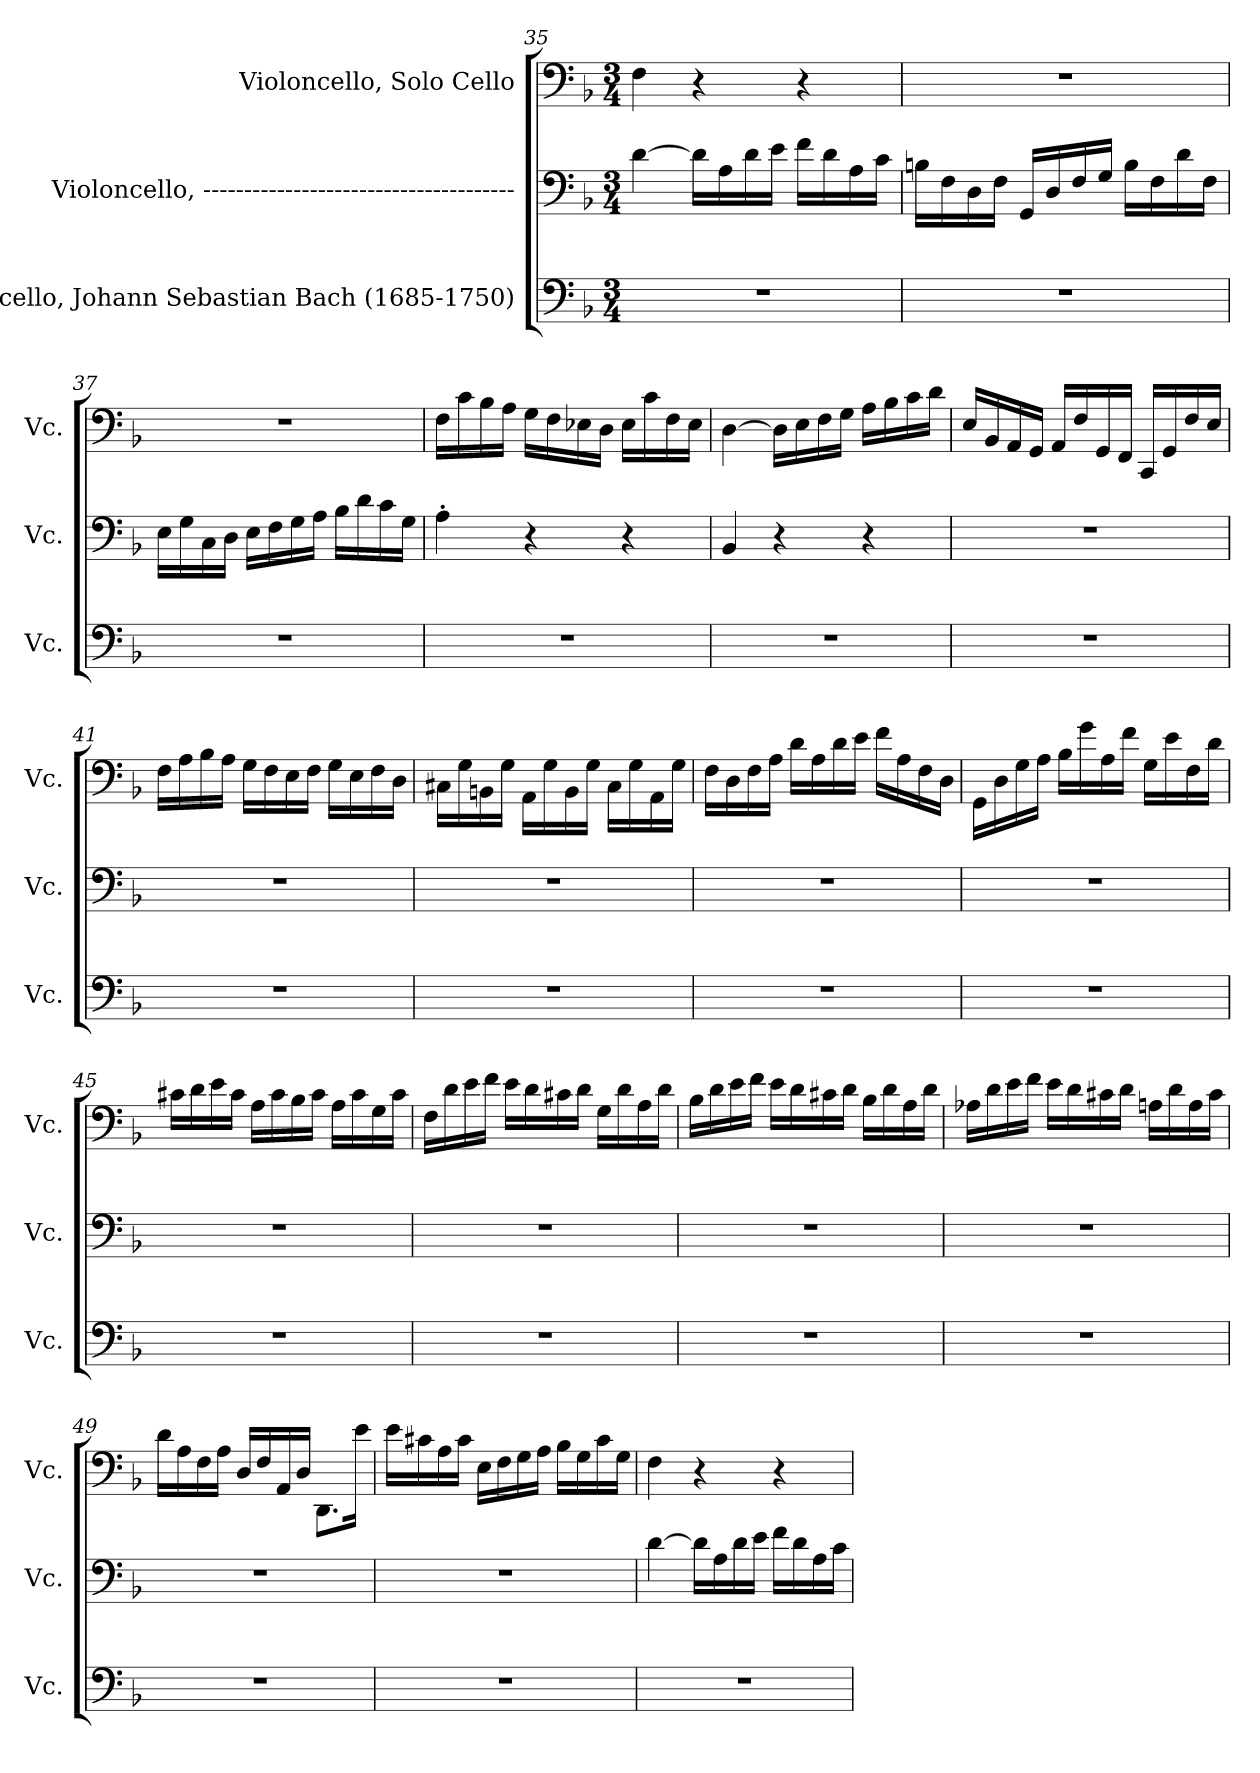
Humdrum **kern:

**kern	**kern	**kern
*part3	*part2	*part1
*staff3	*staff2	*staff1
*I"Violoncello, Johann Sebastian Bach  (1685-1750)	*I"Violoncello, --------------------------------------	*I"Violoncello, Solo Cello
*I'Vc.	*I'Vc.	*I'Vc.
*clefF4	*clefF4	*clefF4
*k[b-]	*k[b-]	*k[b-]
*M3/4	*M3/4	*M3/4
=35	=35	=35
2.r	[4d\	4F\
.	16d\LL]	4r
.	16A\	.
.	16d\	.
.	16e\JJ	.
.	16f\LL	4r
.	16d\	.
.	16A\	.
.	16c\JJ	.
!!LO:PB:g=z
=36	=36	=36
2.r	16Bn\LL	2.r
.	16F\	.
.	16D\	.
.	16F\JJ	.
.	16GG/LL	.
.	16D/	.
.	16F/	.
.	16G/JJ	.
.	16B\LL	.
.	16F\	.
.	16d\	.
.	16F\JJ	.
=37	=37	=37
2.r	16E\LL	2.r
.	16G\	.
.	16C\	.
.	16D\JJ	.
.	16E\LL	.
.	16F\	.
.	16G\	.
.	16A\JJ	.
.	16B-\LL	.
.	16d\	.
.	16c\	.
.	16G\JJ	.
=38	=38	=38
2.r	4A'\	16F\LL
.	.	16c\
.	.	16B-\
.	.	16A\JJ
.	4r	16G\LL
.	.	16F\
.	.	16E-X\
.	.	16D\JJ
.	4r	16E-\LL
.	.	16c\
.	.	16F\
.	.	16E-\JJ
!!LO:LB:g=z
=39	=39	=39
2.r	4BB-/	[4D\
.	4r	16D\LL]
.	.	16E\
.	.	16F\
.	.	16G\JJ
.	4r	16A\LL
.	.	16B-\
.	.	16c\
.	.	16d\JJ
=40	=40	=40
2.r	2.r	16E/LL
.	.	16BB-/
.	.	16AA/
.	.	16GG/JJ
.	.	16AA/LL
.	.	16F/
.	.	16GG/
.	.	16FF/JJ
.	.	16CC/LL
.	.	16GG/
.	.	16F/
.	.	16E/JJ
=41	=41	=41
2.r	2.r	16F\LL
.	.	16A\
.	.	16B-\
.	.	16A\JJ
.	.	16G\LL
.	.	16F\
.	.	16E\
.	.	16F\JJ
.	.	16G\LL
.	.	16E\
.	.	16F\
.	.	16D\JJ
!!LO:LB:g=z
=42	=42	=42
2.r	2.r	16C#X\LL
.	.	16G\
.	.	16BBn\
.	.	16G\JJ
.	.	16AA\LL
.	.	16G\
.	.	16BB\
.	.	16G\JJ
.	.	16C#\LL
.	.	16G\
.	.	16AA\
.	.	16G\JJ
=43	=43	=43
2.r	2.r	16F\LL
.	.	16D\
.	.	16F\
.	.	16A\JJ
.	.	16d\LL
.	.	16A\
.	.	16d\
.	.	16e\JJ
.	.	16f\LL
.	.	16A\
.	.	16F\
.	.	16D\JJ
=44	=44	=44
2.r	2.r	16GG\LL
.	.	16D\
.	.	16G\
.	.	16A\JJ
.	.	16B-\LL
.	.	16g\
.	.	16A\
.	.	16f\JJ
.	.	16G\LL
.	.	16e\
.	.	16F\
.	.	16d\JJ
!!LO:LB:g=z
=45	=45	=45
2.r	2.r	16c#X\LL
.	.	16d\
.	.	16e\
.	.	16c#\JJ
.	.	16A\LL
.	.	16c#\
.	.	16B-\
.	.	16c#\JJ
.	.	16A\LL
.	.	16c#\
.	.	16G\
.	.	16c#\JJ
=46	=46	=46
2.r	2.r	16F\LL
.	.	16d\
.	.	16e\
.	.	16f\JJ
.	.	16e\LL
.	.	16d\
.	.	16c#X\
.	.	16d\JJ
.	.	16G\LL
.	.	16d\
.	.	16A\
.	.	16d\JJ
=47	=47	=47
2.r	2.r	16B-\LL
.	.	16d\
.	.	16e\
.	.	16f\JJ
.	.	16e\LL
.	.	16d\
.	.	16c#X\
.	.	16d\JJ
.	.	16B-\LL
.	.	16d\
.	.	16A\
.	.	16d\JJ
!!LO:PB:g=z
=48	=48	=48
2.r	2.r	16A-X\LL
.	.	16d\
.	.	16e\
.	.	16f\JJ
.	.	16e\LL
.	.	16d\
.	.	16c#X\
.	.	16d\JJ
.	.	16An\LL
.	.	16d\
.	.	16A\
.	.	16c#\JJ
=49	=49	=49
2.r	2.r	16d\LL
.	.	16A\
.	.	16F\
.	.	16A\JJ
.	.	16D/LL
.	.	16F/
.	.	16AA/
.	.	16D/JJ
.	.	8.DD\L
.	.	16e\Jk
=50	=50	=50
2.r	2.r	16e\LL
.	.	16c#X\
.	.	16A\
.	.	16c#\JJ
.	.	16E\LL
.	.	16F\
.	.	16G\
.	.	16A\JJ
.	.	16B-\LL
.	.	16G\
.	.	16c#\
.	.	16G\JJ
!!LO:LB:g=z
=51	=51	=51
2.r	[4d\	4F\
.	16d\LL]	4r
.	16A\	.
.	16d\	.
.	16e\JJ	.
.	16f\LL	4r
.	16d\	.
.	16A\	.
.	16c\JJ	.
=	=	=
*-	*-	*-
